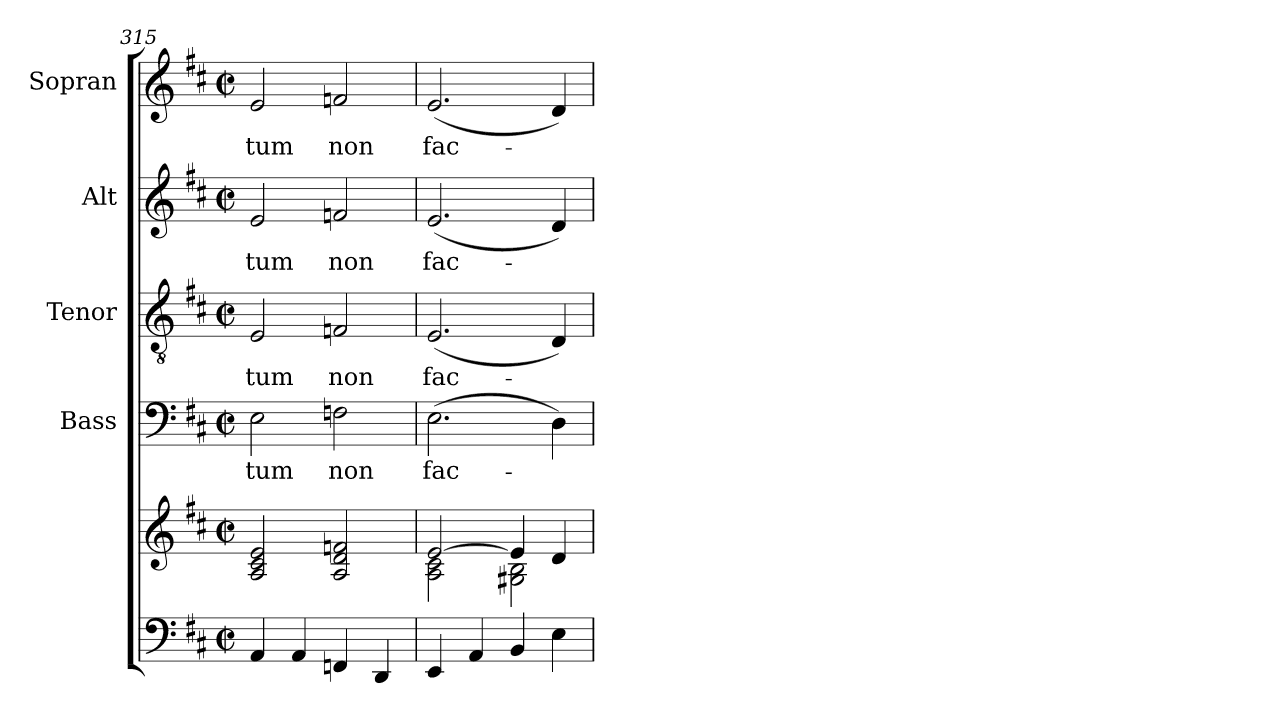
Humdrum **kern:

**kern	**kern	**kern	**text	**kern	**text	**kern	**text	**kern	**text
*part5	*part5	*part4	*part4	*part3	*part3	*part2	*part2	*part1	*part1
*staff6	*staff5	*staff4	*staff4	*staff3	*staff3	*staff2	*staff2	*staff1	*staff1
*	*	*I"Bass	*	*I"Tenor	*	*I"Alt	*	*I"Sopran	*
*	*	*I'B.	*	*I'T.	*	*I'A.	*	*I'S.	*
!!LO:PB:g=z
*clefF4	*clefG2	*clefF4	*	*clefGv2	*	*clefG2	*	*clefG2	*
*k[f#c#]	*k[f#c#]	*k[f#c#]	*	*k[f#c#]	*	*k[f#c#]	*	*k[f#c#]	*
*D:	*D:	*D:	*	*D:	*	*D:	*	*D:	*
*M2/2	*M2/2	*M2/2	*	*M2/2	*	*M2/2	*	*M2/2	*
*met(c|)	*met(c|)	*met(c|)	*	*met(c|)	*	*met(c|)	*	*met(c|)	*
=315	=315	=315	=315	=315	=315	=315	=315	=315	=315
!	!	!	!LO:LY:b	!	!LO:LY:b	!	!LO:LY:b	!	!LO:LY:b
4AA/	2A/ 2c#/ 2e/	2E\	-tum	2E/	-tum	2e/	-tum	2e/	-tum
4AA/	.	.	.	.	.	.	.	.	.
!	!	!	!LO:LY:b	!	!LO:LY:b	!	!LO:LY:b	!	!LO:LY:b
4FFn/	2A/ 2d/ 2fn/	2Fn\	non	2Fn/	non	2fn/	non	2fn/	non
4DD/	.	.	.	.	.	.	.	.	.
=316	=316	=316	=316	=316	=316	=316	=316	=316	=316
*	*^	*	*	*	*	*	*	*	*
!	!	!	!	!LO:LY:b	!	!LO:LY:b	!	!LO:LY:b	!	!LO:LY:b
4EE/	[>2e/	2A\ 2c#\	(>2.E\	fac-	(<2.E/	fac-	(<2.e/	fac-	(<2.e/	fac-
4AA/	.	.	.	.	.	.	.	.	.	.
4BB/	4e/]	2G#X\ 2B\	.	.	.	.	.	.	.	.
4E\	4d/	.	4D\)	.	4D/)	.	4d/)	.	4d/)	.
*	*v	*v	*	*	*	*	*	*	*	*
=	=	=	=	=	=	=	=	=	=
*-	*-	*-	*-	*-	*-	*-	*-	*-	*-
